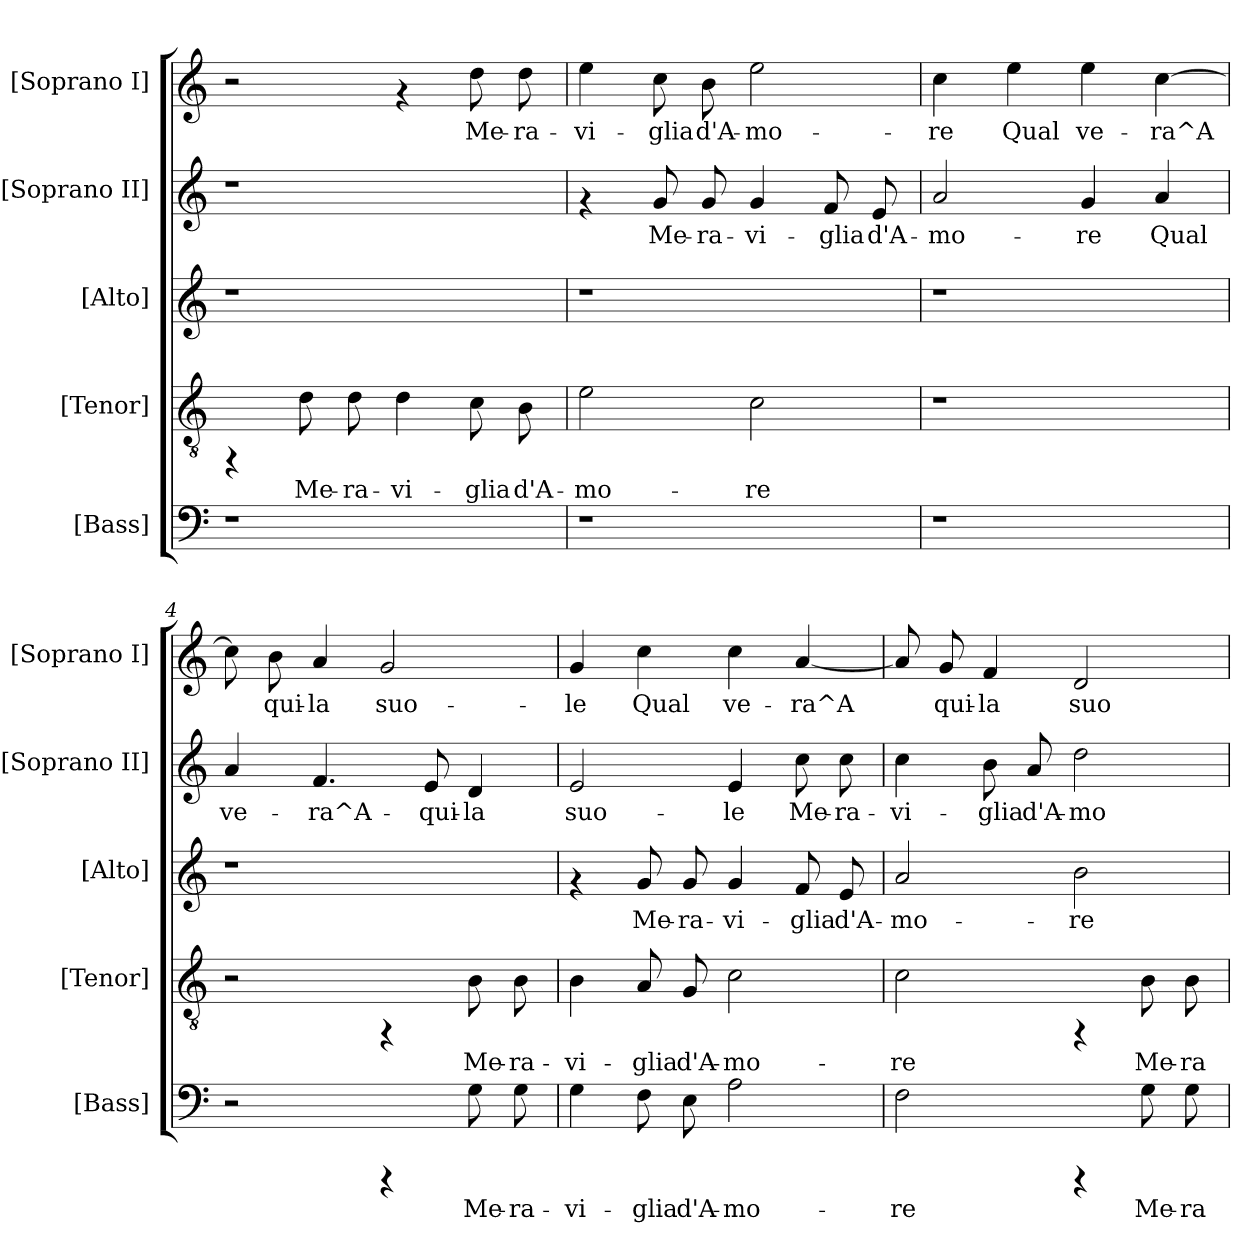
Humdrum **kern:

**kern	**text	**kern	**text	**kern	**text	**kern	**text	**kern	**text
*part5	*part5	*part4	*part4	*part3	*part3	*part2	*part2	*part1	*part1
*staff5	*staff5	*staff4	*staff4	*staff3	*staff3	*staff2	*staff2	*staff1	*staff1
*I"[Bass]	*	*I"[Tenor]	*	*I"[Alto]	*	*I"[Soprano II]	*	*I"[Soprano I]	*
*I'[Bass]	*	*I'[Tenor]	*	*I'[Alto]	*	*I'[Soprano II]	*	*I'[Soprano I]	*
!!LO:PB:g=z
*stria5	*	*stria5	*	*stria5	*	*stria5	*	*stria5	*
*clefF4	*	*clefGv2	*	*clefG2	*	*clefG2	*	*clefG2	*
*k[]	*	*k[]	*	*k[]	*	*k[]	*	*k[]	*
*C:	*	*C:	*	*C:	*	*C:	*	*C:	*
=1	=1	=1	=1	=1	=1	=1	=1	=1	=1
1r	.	4rFF	.	1r	.	1r	.	2r	.
!	!	!	!LO:LY:b:cj	!	!	!	!	!	!
.	.	8d\	Me-	.	.	.	.	.	.
!	!	!	!LO:LY:b:cj	!	!	!	!	!	!
.	.	8d\	-ra-	.	.	.	.	.	.
!	!	!	!LO:LY:b:cj	!	!	!	!	!	!
.	.	4d\	-vi-	.	.	.	.	4rf	.
!	!	!	!LO:LY:b:cj	!	!	!	!	!	!LO:LY:b:cj
.	.	8c\	-glia	.	.	.	.	8dd\	Me-
!	!	!	!LO:LY:b:cj	!	!	!	!	!	!LO:LY:b:cj
.	.	8B\	d'A-	.	.	.	.	8dd\	-ra-
=2	=2	=2	=2	=2	=2	=2	=2	=2	=2
!	!	!	!LO:LY:b:cj	!	!	!	!	!	!LO:LY:b:cj
1r	.	2e\	-mo-	1r	.	4rf	.	4ee\	-vi-
!	!	!	!	!	!	!	!LO:LY:b:cj	!	!LO:LY:b:cj
.	.	.	.	.	.	8g/	Me-	8cc\	-glia
!	!	!	!	!	!	!	!LO:LY:b:cj	!	!LO:LY:b:cj
.	.	.	.	.	.	8g/	-ra-	8b\	d'A-
!	!	!	!LO:LY:b:cj	!	!	!	!LO:LY:b:cj	!	!LO:LY:b:cj
.	.	2c\	-re	.	.	4g/	-vi-	2ee\	-mo-
!	!	!	!	!	!	!	!LO:LY:b:cj	!	!
.	.	.	.	.	.	8f/	-glia	.	.
!	!	!	!	!	!	!	!LO:LY:b:cj	!	!
.	.	.	.	.	.	8e/	d'A-	.	.
=3	=3	=3	=3	=3	=3	=3	=3	=3	=3
!	!	!	!	!	!	!	!LO:LY:b:cj	!	!LO:LY:b:cj
1r	.	1r	.	1r	.	2a/	-mo-	4cc\	-re
!	!	!	!	!	!	!	!	!	!LO:LY:b:cj
.	.	.	.	.	.	.	.	4ee\	Qual
!	!	!	!	!	!	!	!LO:LY:b:cj	!	!LO:LY:b:cj
.	.	.	.	.	.	4g/	-re	4ee\	ve-
!	!	!	!	!	!	!	!LO:LY:b:cj	!	!LO:LY:b:cj
.	.	.	.	.	.	4a/	Qual	[<4cc\	-ra^A-
!!LO:PB:g=z
=4	=4	=4	=4	=4	=4	=4	=4	=4	=4
!	!	!	!	!	!	!	!LO:LY:b:cj	!	!LO:LY:b:cj
2r	.	2r	.	1r	.	4a/	ve-	8cc\]	--
!	!	!	!	!	!	!	!	!	!LO:LY:b:cj
.	.	.	.	.	.	.	.	8b\	-qui-
!	!	!	!	!	!	!	!LO:LY:b:cj	!	!LO:LY:b:cj
.	.	.	.	.	.	4.f/	-ra^A-	4a/	-la
!	!	!	!	!	!	!	!	!	!LO:LY:b:cj
4rCCC	.	4rFF	.	.	.	.	.	2g/	suo-
!	!	!	!	!	!	!	!LO:LY:b:cj	!	!
.	.	.	.	.	.	8e/	-qui-	.	.
!	!LO:LY:b	!	!LO:LY:b:cj	!	!	!	!LO:LY:b:cj	!	!
8G\	Me-	8B\	Me-	.	.	4d/	-la	.	.
!	!LO:LY:b	!	!LO:LY:b:cj	!	!	!	!	!	!
8G\	-ra-	8B\	-ra-	.	.	.	.	.	.
=5	=5	=5	=5	=5	=5	=5	=5	=5	=5
!	!LO:LY:b	!	!LO:LY:b:cj	!	!	!	!LO:LY:b:cj	!	!LO:LY:b:cj
4G\	-vi-	4B\	-vi-	4rf	.	2e/	suo-	4g/	-le
!	!LO:LY:b	!	!LO:LY:b:cj	!	!LO:LY:b:cj	!	!	!	!LO:LY:b:cj
8F\	-glia	8A/	-glia	8g/	Me-	.	.	4cc\	Qual
!	!LO:LY:b	!	!LO:LY:b:cj	!	!LO:LY:b:cj	!	!	!	!
8E\	d'A-	8G/	d'A-	8g/	-ra-	.	.	.	.
!	!LO:LY:b	!	!LO:LY:b:cj	!	!LO:LY:b:cj	!	!LO:LY:b:cj	!	!LO:LY:b:cj
2A\	-mo-	2c\	-mo-	4g/	-vi-	4e/	-le	4cc\	ve-
!	!	!	!	!	!LO:LY:b:cj	!	!LO:LY:b:cj	!	!LO:LY:b:cj
.	.	.	.	8f/	-glia	8cc\	Me-	[<4a/	-ra^A-
!	!	!	!	!	!LO:LY:b:cj	!	!LO:LY:b:cj	!	!
.	.	.	.	8e/	d'A-	8cc\	-ra-	.	.
=6	=6	=6	=6	=6	=6	=6	=6	=6	=6
!	!LO:LY:b	!	!LO:LY:b:cj	!	!LO:LY:b:cj	!	!LO:LY:b:cj	!	!LO:LY:b:cj
2F\	-re	2c\	-re	2a/	-mo-	4cc\	-vi-	8a/]	--
!	!	!	!	!	!	!	!	!	!LO:LY:b:cj
.	.	.	.	.	.	.	.	8g/	-qui-
!	!	!	!	!	!	!	!LO:LY:b:cj	!	!LO:LY:b:cj
.	.	.	.	.	.	8b\	-glia	4f/	-la
!	!	!	!	!	!	!	!LO:LY:b:cj	!	!
.	.	.	.	.	.	8a/	d'A-	.	.
!	!	!	!	!	!LO:LY:b:cj	!	!LO:LY:b:cj	!	!LO:LY:b:cj
4rCCC	.	4rFF	.	2b\	-re	2dd\	-mo-	2d/	suo-
!	!LO:LY:b	!	!LO:LY:b:cj	!	!	!	!	!	!
8G\	Me-	8B\	Me-	.	.	.	.	.	.
!	!LO:LY:b	!	!LO:LY:b:cj	!	!	!	!	!	!
8G\	-ra-	8B\	-ra-	.	.	.	.	.	.
=	=	=	=	=	=	=	=	=	=
*-	*-	*-	*-	*-	*-	*-	*-	*-	*-
